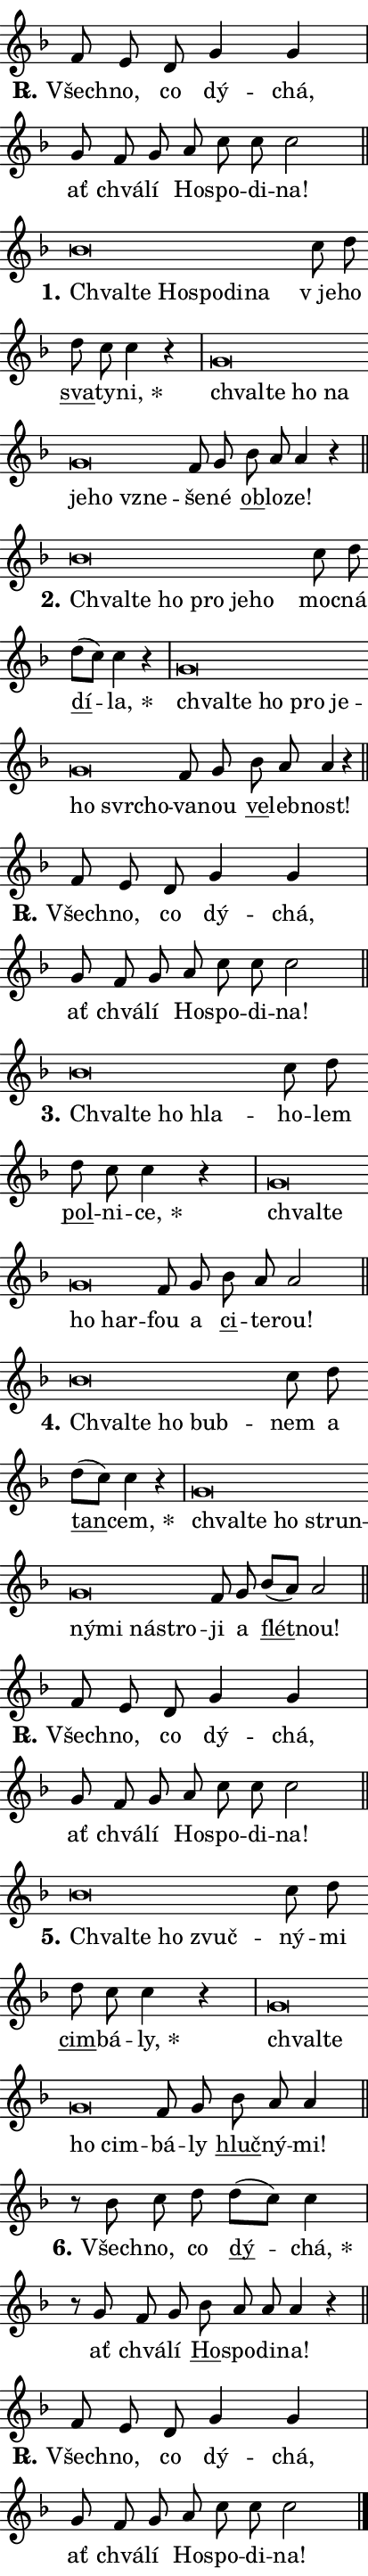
\version "2.22.1"
\header { tagline = "" }
\paper {
  indent = 0\cm
  top-margin = 0\cm
  right-margin = 0\cm
  bottom-margin = 0\cm
  left-margin = 0\cm
  paper-width = 7\cm
  page-breaking = #ly:one-page-breaking
  system-system-spacing.basic-distance = #11
  score-system-spacing.basic-distance = #11.3
  ragged-last = ##f
}


%% Author: Thomas Morley
%% https://lists.gnu.org/archive/html/lilypond-user/2020-05/msg00002.html
#(define (line-position grob)
"Returns position of @var[grob} in current system:
   @code{'start}, if at first time-step
   @code{'end}, if at last time-step
   @code{'middle} otherwise
"
  (let* ((col (ly:item-get-column grob))
         (ln (ly:grob-object col 'left-neighbor))
         (rn (ly:grob-object col 'right-neighbor))
         (col-to-check-left (if (ly:grob? ln) ln col))
         (col-to-check-right (if (ly:grob? rn) rn col))
         (break-dir-left
           (and
             (ly:grob-property col-to-check-left 'non-musical #f)
             (ly:item-break-dir col-to-check-left)))
         (break-dir-right
           (and
             (ly:grob-property col-to-check-right 'non-musical #f)
             (ly:item-break-dir col-to-check-right))))
        (cond ((eqv? 1 break-dir-left) 'start)
              ((eqv? -1 break-dir-right) 'end)
              (else 'middle))))

#(define (tranparent-at-line-position vctor)
  (lambda (grob)
  "Relying on @code{line-position} select the relevant enry from @var{vctor}.
Used to determine transparency,"
    (case (line-position grob)
      ((end) (not (vector-ref vctor 0)))
      ((middle) (not (vector-ref vctor 1)))
      ((start) (not (vector-ref vctor 2))))))

noteHeadBreakVisibility =
#(define-music-function (break-visibility)(vector?)
"Makes @code{NoteHead}s transparent relying on @var{break-visibility}"
#{
  \override NoteHead.transparent =
    #(tranparent-at-line-position break-visibility)
#})

#(define delete-ledgers-for-transparent-note-heads
  (lambda (grob)
    "Reads whether a @code{NoteHead} is transparent.
If so this @code{NoteHead} is removed from @code{'note-heads} from
@var{grob}, which is supposed to be @code{LedgerLineSpanner}.
As a result ledgers are not printed for this @code{NoteHead}"
    (let* ((nhds-array (ly:grob-object grob 'note-heads))
           (nhds-list
             (if (ly:grob-array? nhds-array)
                 (ly:grob-array->list nhds-array)
                 '()))
           ;; Relies on the transparent-property being done before
           ;; Staff.LedgerLineSpanner.after-line-breaking is executed.
           ;; This is fragile ...
           (to-keep
             (remove
               (lambda (nhd)
                 (ly:grob-property nhd 'transparent #f))
               nhds-list)))
      ;; TODO find a better method to iterate over grob-arrays, similiar
      ;; to filter/remove etc for lists
      ;; For now rebuilt from scratch
      (set! (ly:grob-object grob 'note-heads)  '())
      (for-each
        (lambda (nhd)
          (ly:pointer-group-interface::add-grob grob 'note-heads nhd))
        to-keep))))

hideNotes = {
  \noteHeadBreakVisibility #begin-of-line-visible
}
unHideNotes = {
  \noteHeadBreakVisibility #all-visible
}

% work-around for resetting accidentals
% https://lilypond.org/doc/v2.23/Documentation/notation/displaying-rhythms#unmetered-music
cadenzaMeasure = {
  \cadenzaOff
  \partial 1024 s1024
  \cadenzaOn
}

#(define-markup-command (accent layout props text) (markup?)
  "Underline accented syllable"
  (interpret-markup layout props
    #{\markup \override #'(offset . 4.3) \underline { #text }#}))

responsum = \markup \concat {
  "R" \hspace #-1.05 \path #0.1 #'((moveto 0 0.07) (lineto 0.9 0.8)) \hspace #0.05 "."
}

\layout {
    \context {
        \Staff
        \remove "Time_signature_engraver"
        \override LedgerLineSpanner.after-line-breaking = #delete-ledgers-for-transparent-note-heads
    }
    \context {
        \Voice {
            \override NoteHead.output-attributes = #'((class . "notehead"))
            \override Hairpin.height = #0.55
        }
    }
    \context {
        \Lyrics {
            \override StanzaNumber.output-attributes = #'((class . "stanzanumber"))
            \override LyricSpace.minimum-distance = #0.9
            \override LyricText.font-name = #"TeX Gyre Schola"
            \override LyricText.font-size = 1
            \override StanzaNumber.font-name = #"TeX Gyre Schola Bold"
            \override StanzaNumber.font-size = 1
        }
    }
}

% magnetic-lyrics.ily
%
%   written by
%     Jean Abou Samra <jean@abou-samra.fr>
%     Werner Lemberg <wl@gnu.org>
%
%   adapted by
%     Jiri Hon <jiri.hon@gmail.com>
%
% Version 2022-Apr-15

% https://www.mail-archive.com/lilypond-user@gnu.org/msg149350.html

#(define (Left_hyphen_pointer_engraver context)
   "Collect syllable-hyphen-syllable occurrences in lyrics and store
them in properties.  This engraver only looks to the left.  For
example, if the lyrics input is @code{foo -- bar}, it does the
following.

@itemize @bullet
@item
Set the @code{text} property of the @code{LyricHyphen} grob between
@q{foo} and @q{bar} to @code{foo}.

@item
Set the @code{left-hyphen} property of the @code{LyricText} grob with
text @q{foo} to the @code{LyricHyphen} grob between @q{foo} and
@q{bar}.
@end itemize

Use this auxiliary engraver in combination with the
@code{lyric-@/text::@/apply-@/magnetic-@/offset!} hook."
   (let ((hyphen #f)
         (text #f))
     (make-engraver
      (acknowledgers
       ((lyric-syllable-interface engraver grob source-engraver)
        (set! text grob)))
      (end-acknowledgers
       ((lyric-hyphen-interface engraver grob source-engraver)
        ;(when (not (grob::has-interface grob 'lyric-space-interface))
          (set! hyphen grob)));)
      ((stop-translation-timestep engraver)
       (when (and text hyphen)
         (ly:grob-set-object! text 'left-hyphen hyphen))
       (set! text #f)
       (set! hyphen #f)))))

#(define (lyric-text::apply-magnetic-offset! grob)
   "If the space between two syllables is less than the value in
property @code{LyricText@/.details@/.squash-threshold}, move the right
syllable to the left so that it gets concatenated with the left
syllable.

Use this function as a hook for
@code{LyricText@/.after-@/line-@/breaking} if the
@code{Left_@/hyphen_@/pointer_@/engraver} is active."
   (let ((hyphen (ly:grob-object grob 'left-hyphen #f)))
     (when hyphen
       (let ((left-text (ly:spanner-bound hyphen LEFT)))
         (when (grob::has-interface left-text 'lyric-syllable-interface)
           (let* ((common (ly:grob-common-refpoint grob left-text X))
                  (this-x-ext (ly:grob-extent grob common X))
                  (left-x-ext
                   (begin
                     ;; Trigger magnetism for left-text.
                     (ly:grob-property left-text 'after-line-breaking)
                     (ly:grob-extent left-text common X)))
                  ;; `delta` is the gap width between two syllables.
                  (delta (- (interval-start this-x-ext)
                            (interval-end left-x-ext)))
                  (details (ly:grob-property grob 'details))
                  (threshold (assoc-get 'squash-threshold details 0.2)))
             (when (< delta threshold)
               (let* (;; We have to manipulate the input text so that
                      ;; ligatures crossing syllable boundaries are not
                      ;; disabled.  For languages based on the Latin
                      ;; script this is essentially a beautification.
                      ;; However, for non-Western scripts it can be a
                      ;; necessity.
                      (lt (ly:grob-property left-text 'text))
                      (rt (ly:grob-property grob 'text))
                      (is-space (grob::has-interface hyphen 'lyric-space-interface))
                      (space (if is-space " " ""))
                      (space-markup (grob-interpret-markup grob " "))
                      (space-size (interval-length (ly:stencil-extent space-markup X)))
                      (extra-delta (if is-space space-size 0))
                      ;; Append new syllable.
                      (ltrt-space (if (and (string? lt) (string? rt))
                                (string-append lt space rt)
                                (make-concat-markup (list lt space rt))))
                      ;; Right-align `ltrt` to the right side.
                      (ltrt-space-markup (grob-interpret-markup
                               grob
                               (make-translate-markup
                                (cons (interval-length this-x-ext) 0)
                                (make-right-align-markup ltrt-space)))))
                 (begin
                   ;; Don't print `left-text`.
                   (ly:grob-set-property! left-text 'stencil #f)
                   ;; Set text and stencil (which holds all collected
                   ;; syllables so far) and shift it to the left.
                   (ly:grob-set-property! grob 'text ltrt-space)
                   (ly:grob-set-property! grob 'stencil ltrt-space-markup)
                   (ly:grob-translate-axis! grob (- (- delta extra-delta)) X))))))))))


#(define (lyric-hyphen::displace-bounds-first grob)
   ;; Make very sure this callback isn't triggered too early.
   (let ((left (ly:spanner-bound grob LEFT))
         (right (ly:spanner-bound grob RIGHT)))
     (ly:grob-property left 'after-line-breaking)
     (ly:grob-property right 'after-line-breaking)
     (ly:lyric-hyphen::print grob)))

squashThreshold = #0.4

\layout {
  \context {
    \Lyrics
    \consists #Left_hyphen_pointer_engraver
    \override LyricText.after-line-breaking =
      #lyric-text::apply-magnetic-offset!
    \override LyricHyphen.stencil = #lyric-hyphen::displace-bounds-first
    \override LyricText.details.squash-threshold = \squashThreshold
    \override LyricHyphen.minimum-distance = 0
    \override LyricHyphen.minimum-length = \squashThreshold
  }
}

squash = \override LyricText.details.squash-threshold = 9999
unSquash = \override LyricText.details.squash-threshold = \squashThreshold

left = \override LyricText.self-alignment-X = #LEFT
unLeft = \revert LyricText.self-alignment-X

starOffset = #(lambda (grob) 
                (let ((x_offset (ly:self-alignment-interface::aligned-on-x-parent grob)))
                  (if (= x_offset 0) 0 (+ x_offset 1.2))))

star = #(define-music-function (syllable)(string?)
"Append star separator at the end of a syllable"
#{
  \once \override LyricText.X-offset = #starOffset
  \lyricmode { \markup {
    #syllable
    \override #'((font-name . "TeX Gyre Schola Bold")) \hspace #0.2 \lower #0.65 \larger "*"
  } }
#})

starAccent = #(define-music-function (syllable)(string?)
"Append star separator at the end of a syllable and make accent"
#{
  \once \override LyricText.X-offset = #starOffset
  \lyricmode { \markup {
    \accent #syllable
    \override #'((font-name . "TeX Gyre Schola Bold")) \hspace #0.2 \lower #0.65 \larger "*"
  } }
#})

breath = #(define-music-function (syllable)(string?)
"Append breathing indicator at the end of a syllable"
#{
  \lyricmode { \markup { #syllable "+" } }
#})

optionalBreath = #(define-music-function (syllable)(string?)
"Append optional breathing indicator at the end of a syllable"
#{
  \lyricmode { \markup { #syllable "(+)" } }
#})


\score {
    <<
        \new Voice = "melody" { \cadenzaOn \key f \major \relative { f'8 e d g4 g \cadenzaMeasure \bar "|" g8 f g a c c c2 \cadenzaMeasure \bar "||" \break } }
        \new Lyrics \lyricsto "melody" { \lyricmode { \set stanza = \responsum
Všech -- no, co dý -- chá, ať chvá -- lí Ho -- spo -- di -- na! } }
    >>
    \layout {}
}

\score {
    <<
        \new Voice = "melody" { \cadenzaOn \key f \major \relative { bes'\breve*1/16 \hideNotes \breve*1/16 \bar "" \breve*1/16 \bar "" \breve*1/16 \bar "" \breve*1/16 \breve*1/16 \bar "" \unHideNotes c8 d \bar "" d c c4 r \cadenzaMeasure \bar "|" g\breve*1/16 \hideNotes \breve*1/16 \bar "" \breve*1/16 \bar "" \breve*1/16 \bar "" \breve*1/16 \bar "" \breve*1/16 \breve*1/16 \bar "" \unHideNotes f8 g \bar "" bes a a4 r \cadenzaMeasure \bar "||" \break } }
        \new Lyrics \lyricsto "melody" { \lyricmode { \set stanza = "1."
\left Chval -- \squash te Ho -- spo -- di -- na \unLeft \unSquash "v je" -- ho \markup \accent sva -- ty -- \star ni, \left chval -- \squash te ho na je -- ho vzne -- \unLeft \unSquash še -- né \markup \accent ob -- lo -- ze! } }
    >>
    \layout {}
}

\score {
    <<
        \new Voice = "melody" { \cadenzaOn \key f \major \relative { bes'\breve*1/16 \hideNotes \breve*1/16 \bar "" \breve*1/16 \bar "" \breve*1/16 \bar "" \breve*1/16 \breve*1/16 \bar "" \unHideNotes c8 d \bar "" d[( c)] c4 r \cadenzaMeasure \bar "|" g\breve*1/16 \hideNotes \breve*1/16 \bar "" \breve*1/16 \bar "" \breve*1/16 \bar "" \breve*1/16 \bar "" \breve*1/16 \bar "" \breve*1/16 \breve*1/16 \bar "" \unHideNotes f8 g \bar "" bes a a4 r \cadenzaMeasure \bar "||" \break } }
        \new Lyrics \lyricsto "melody" { \lyricmode { \set stanza = "2."
\left Chval -- \squash te ho pro je -- ho \unLeft \unSquash moc -- ná \markup \accent dí -- \star la, \left chval -- \squash te ho pro je -- ho svr -- cho -- \unLeft \unSquash va -- nou \markup \accent ve -- leb -- nost! } }
    >>
    \layout {}
}

\score {
    <<
        \new Voice = "melody" { \cadenzaOn \key f \major \relative { f'8 e d g4 g \cadenzaMeasure \bar "|" g8 f g a c c c2 \cadenzaMeasure \bar "||" \break } }
        \new Lyrics \lyricsto "melody" { \lyricmode { \set stanza = \responsum
Všech -- no, co dý -- chá, ať chvá -- lí Ho -- spo -- di -- na! } }
    >>
    \layout {}
}

\score {
    <<
        \new Voice = "melody" { \cadenzaOn \key f \major \relative { bes'\breve*1/16 \hideNotes \breve*1/16 \bar "" \breve*1/16 \breve*1/16 \bar "" \unHideNotes c8 d \bar "" d c c4 r \cadenzaMeasure \bar "|" g\breve*1/16 \hideNotes \breve*1/16 \bar "" \breve*1/16 \breve*1/16 \bar "" \unHideNotes f8 g \bar "" bes a a2 \cadenzaMeasure \bar "||" \break } }
        \new Lyrics \lyricsto "melody" { \lyricmode { \set stanza = "3."
\left Chval -- \squash te ho hla -- \unLeft \unSquash ho -- lem \markup \accent pol -- ni -- \star ce, \left chval -- \squash te ho har -- \unLeft \unSquash fou a \markup \accent ci -- te -- rou! } }
    >>
    \layout {}
}

\score {
    <<
        \new Voice = "melody" { \cadenzaOn \key f \major \relative { bes'\breve*1/16 \hideNotes \breve*1/16 \bar "" \breve*1/16 \breve*1/16 \bar "" \unHideNotes c8 d \bar "" d[( c)] c4 r \cadenzaMeasure \bar "|" g\breve*1/16 \hideNotes \breve*1/16 \bar "" \breve*1/16 \bar "" \breve*1/16 \bar "" \breve*1/16 \bar "" \breve*1/16 \bar "" \breve*1/16 \breve*1/16 \bar "" \unHideNotes f8 g \bar "" bes[( a)] a2 \cadenzaMeasure \bar "||" \break } }
        \new Lyrics \lyricsto "melody" { \lyricmode { \set stanza = "4."
\left Chval -- \squash te ho bub -- \unLeft \unSquash nem a \markup \accent tan -- \star cem, \left chval -- \squash te ho strun -- ný -- mi ná -- stro -- \unLeft \unSquash ji a \markup \accent flét -- nou! } }
    >>
    \layout {}
}

\score {
    <<
        \new Voice = "melody" { \cadenzaOn \key f \major \relative { f'8 e d g4 g \cadenzaMeasure \bar "|" g8 f g a c c c2 \cadenzaMeasure \bar "||" \break } }
        \new Lyrics \lyricsto "melody" { \lyricmode { \set stanza = \responsum
Všech -- no, co dý -- chá, ať chvá -- lí Ho -- spo -- di -- na! } }
    >>
    \layout {}
}

\score {
    <<
        \new Voice = "melody" { \cadenzaOn \key f \major \relative { bes'\breve*1/16 \hideNotes \breve*1/16 \bar "" \breve*1/16 \breve*1/16 \bar "" \unHideNotes c8 d \bar "" d c c4 r \cadenzaMeasure \bar "|" g\breve*1/16 \hideNotes \breve*1/16 \bar "" \breve*1/16 \breve*1/16 \bar "" \unHideNotes f8 g \bar "" bes a a4 \cadenzaMeasure \bar "||" \break } }
        \new Lyrics \lyricsto "melody" { \lyricmode { \set stanza = "5."
\left Chval -- \squash te ho zvuč -- \unLeft \unSquash ný -- mi \markup \accent cim -- bá -- \star ly, \left chval -- \squash te ho cim -- \unLeft \unSquash bá -- ly \markup \accent hluč -- ný -- mi! } }
    >>
    \layout {}
}

\score {
    <<
        \new Voice = "melody" { \cadenzaOn \key f \major \relative { r8 bes' c8 d \bar "" d[( c)] c4 \cadenzaMeasure \bar "|" r8 g8 f8 g \bar "" bes a a a4 r \cadenzaMeasure \bar "||" \break } }
        \new Lyrics \lyricsto "melody" { \lyricmode { \set stanza = "6."
Všech -- no, co \markup \accent dý -- \star chá, ať chvá -- lí \markup \accent Ho -- spo -- di -- na! } }
    >>
    \layout {}
}

\score {
    <<
        \new Voice = "melody" { \cadenzaOn \key f \major \relative { f'8 e d g4 g \cadenzaMeasure \bar "|" g8 f g a c c c2 \cadenzaMeasure \bar "||" \break } \bar "|." }
        \new Lyrics \lyricsto "melody" { \lyricmode { \set stanza = \responsum
Všech -- no, co dý -- chá, ať chvá -- lí Ho -- spo -- di -- na! } }
    >>
    \layout {}
}
